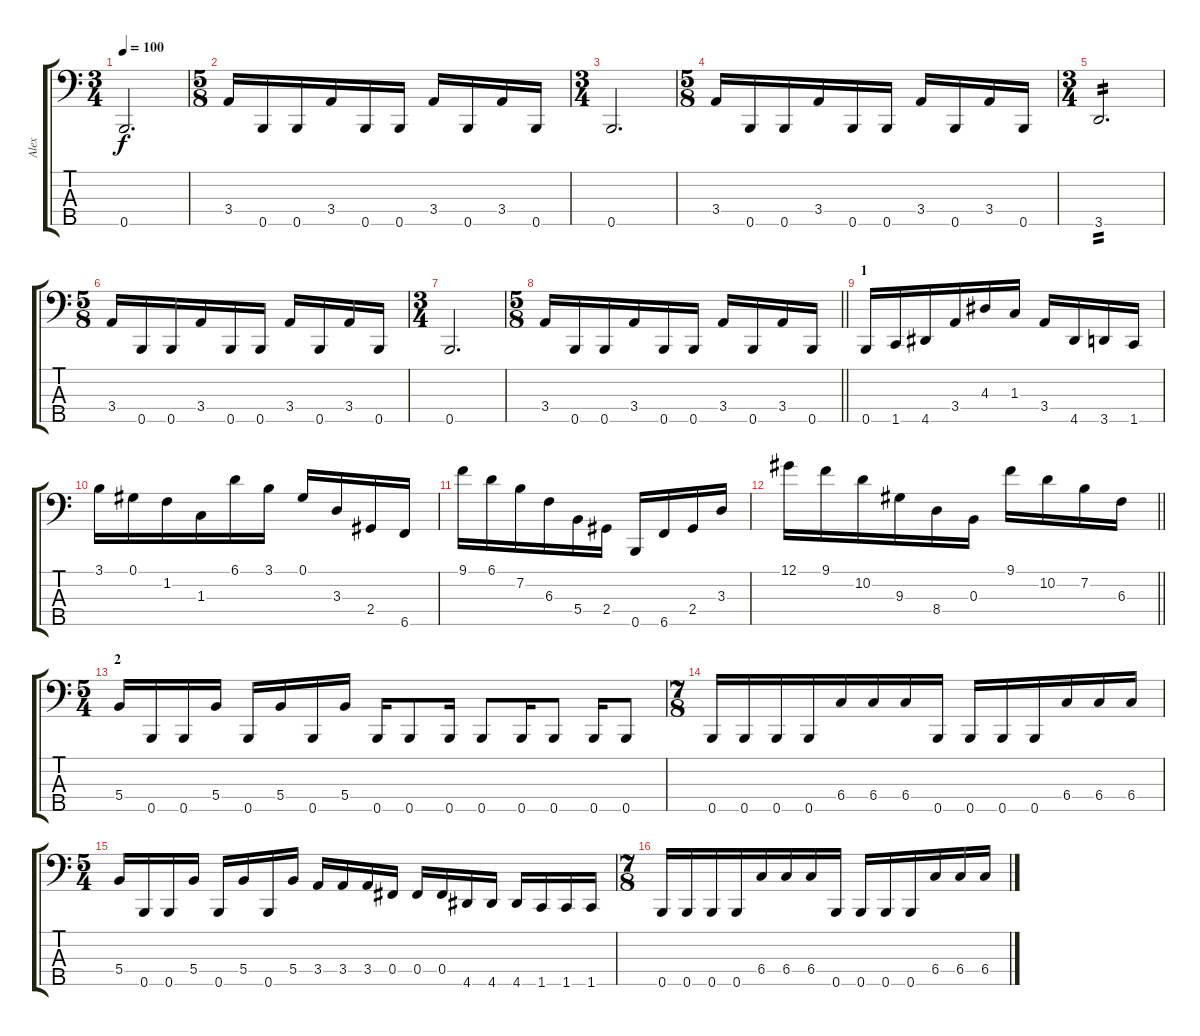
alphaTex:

\track ("Alex" "Alex") {instrument electricbassfinger}
\staff {score tabs}
\tuning (Ab2 E2 B1 Gb1 B0) {hide}
\ts (3 4)
\tempo 100
\clef f4
\ks c
0.5.2{d dy f} |
\ts (5 8)
3.4.16 0.5.16 0.5.16 3.4.16 0.5.16 0.5.16 3.4.16 0.5.16 3.4.16 0.5.16 |
\ts (3 4)
0.5.2{d} |
\ts (5 8)
3.4.16 0.5.16 0.5.16 3.4.16 0.5.16 0.5.16 3.4.16 0.5.16 3.4.16 0.5.16 |
\ts (3 4)
3.5.2{d tp 2} |
\ts (5 8)
3.4.16 0.5.16 0.5.16 3.4.16 0.5.16 0.5.16 3.4.16 0.5.16 3.4.16 0.5.16 |
\ts (3 4)
0.5.2{d} |
\ts (5 8)
\barLineRight lightlight
3.4.16 0.5.16 0.5.16 3.4.16 0.5.16 0.5.16 3.4.16 0.5.16 3.4.16 0.5.16 |
\section ("" "1")
0.5.16 1.5.16 4.5.16 3.4.16 4.3.16 1.3.16 3.4.16 4.5.16 3.5.16 1.5.16 |
3.1.16 0.1.16 1.2.16 1.3.16 6.1.16 3.1.16 0.1.16 3.3.16 2.4.16 6.5.16 |
9.1.16 6.1.16 7.2.16 6.3.16 5.4.16 2.4.16 0.5.16 6.5.16 2.4.16 3.3.16 |
\barLineRight lightlight
12.1.16 9.1.16 10.2.16 9.3.16 8.4.16 0.3.16 9.1.16 10.2.16 7.2.16 6.3.16 |
\ts (5 4)
\section ("" "2")
5.4.16 0.5.16 0.5.16 5.4.16 0.5.16 5.4.16 0.5.16 5.4.16 0.5.16 0.5.8 0.5.16 0.5.8 0.5.16 0.5.8 0.5.16 0.5.8 |
\ts (7 8)
0.5.16 0.5.16 0.5.16 0.5.16 6.4.16 6.4.16 6.4.16 0.5.16 0.5.16 0.5.16 0.5.16 6.4.16 6.4.16 6.4.16 |
\ts (5 4)
5.4.16 0.5.16 0.5.16 5.4.16 0.5.16 5.4.16 0.5.16 5.4.16 3.4.16 3.4.16 3.4.16 0.4.16 0.4.16 0.4.16 4.5.16 4.5.16 4.5.16 1.5.16 1.5.16 1.5.16 |
\ts (7 8)
0.5.16 0.5.16 0.5.16 0.5.16 6.4.16 6.4.16 6.4.16 0.5.16 0.5.16 0.5.16 0.5.16 6.4.16 6.4.16 6.4.16
